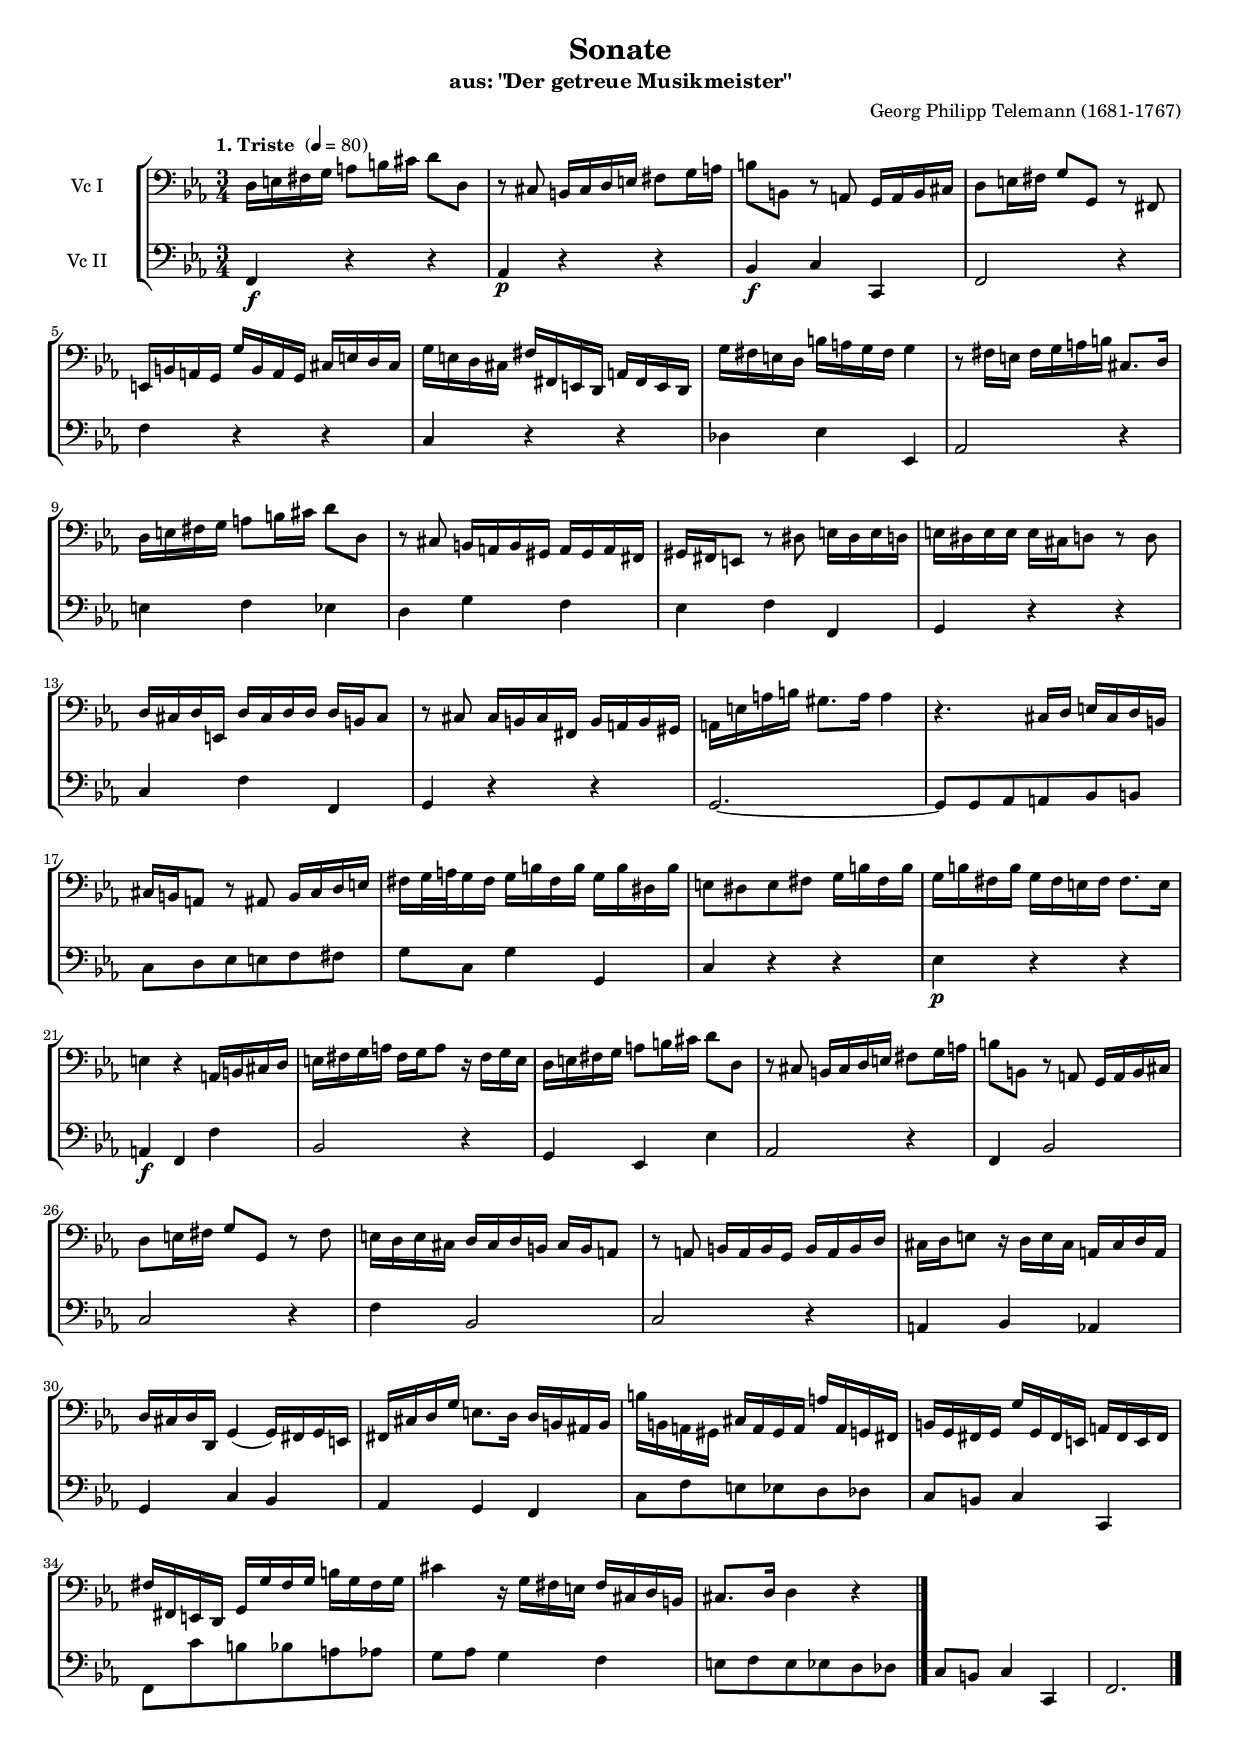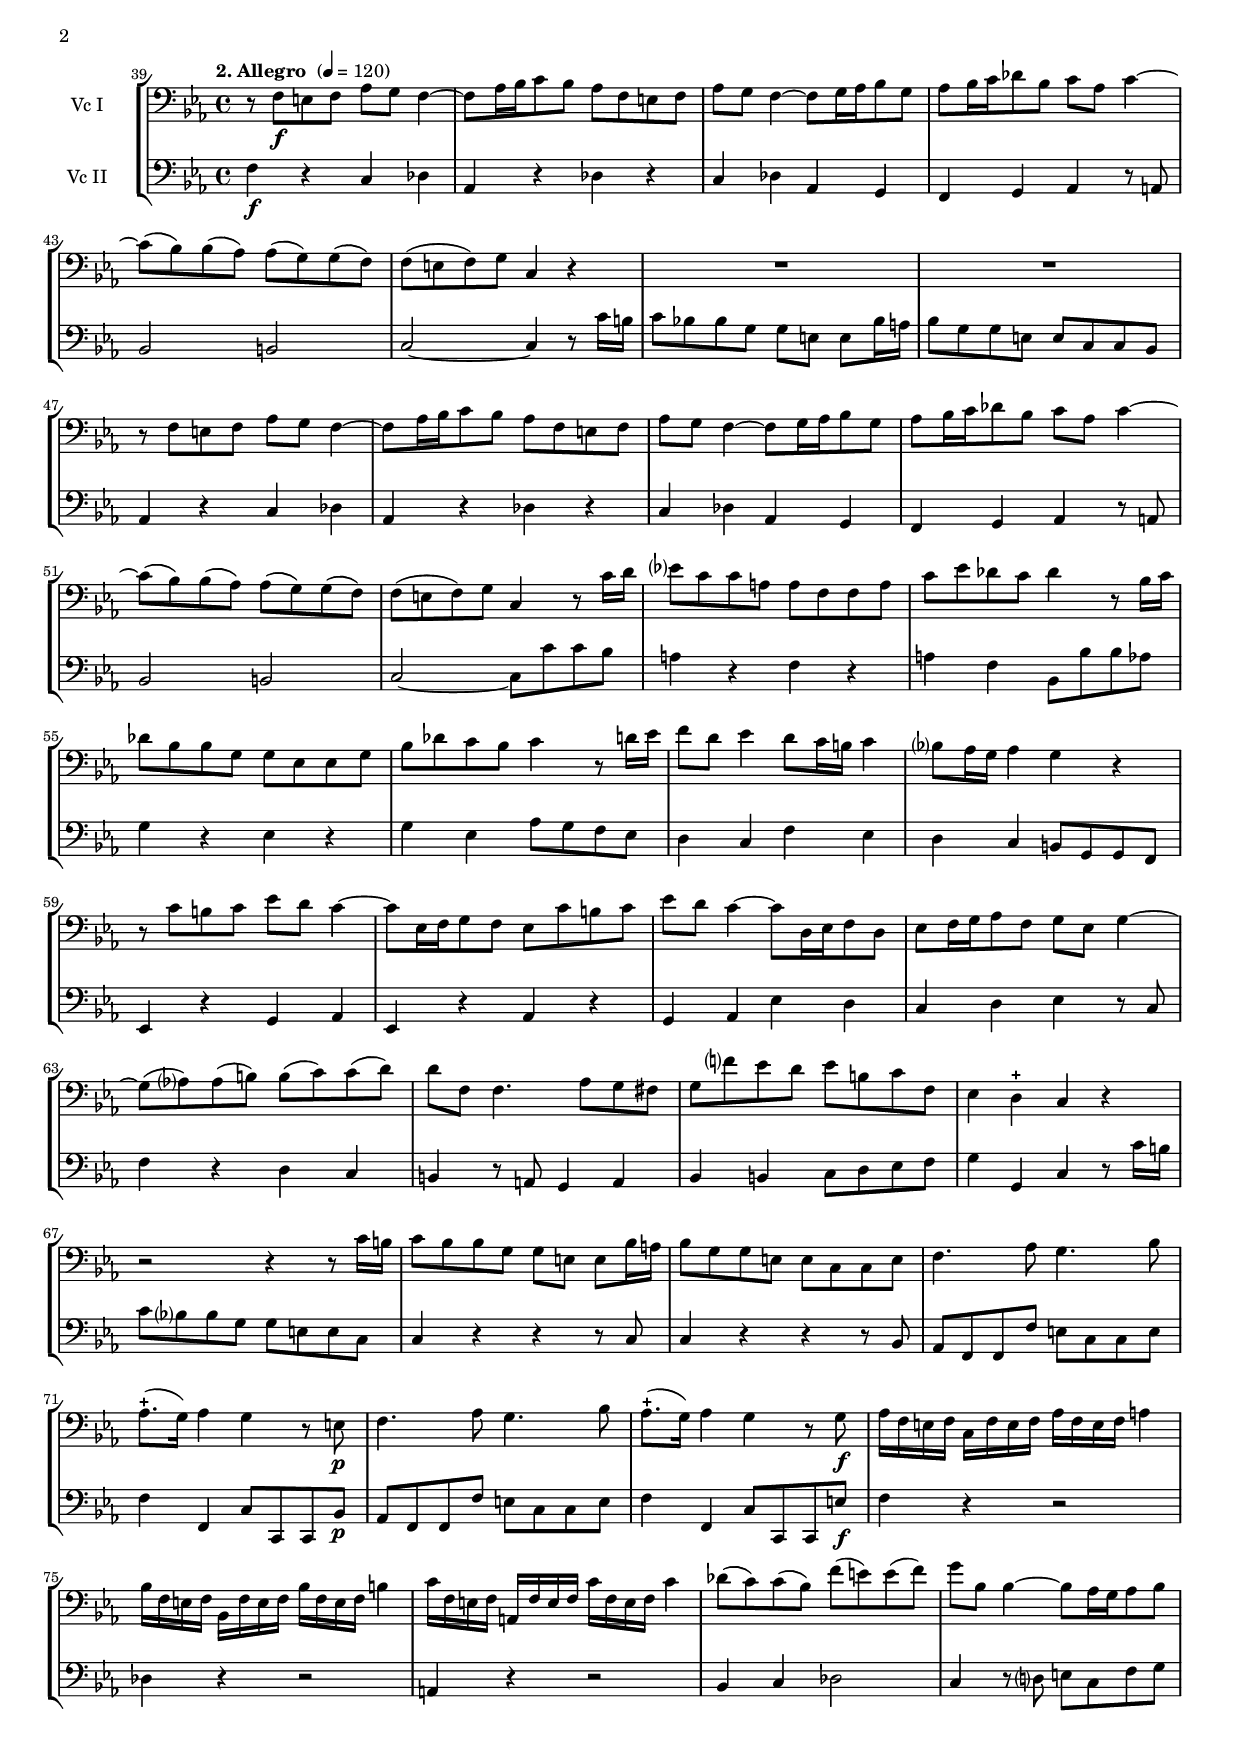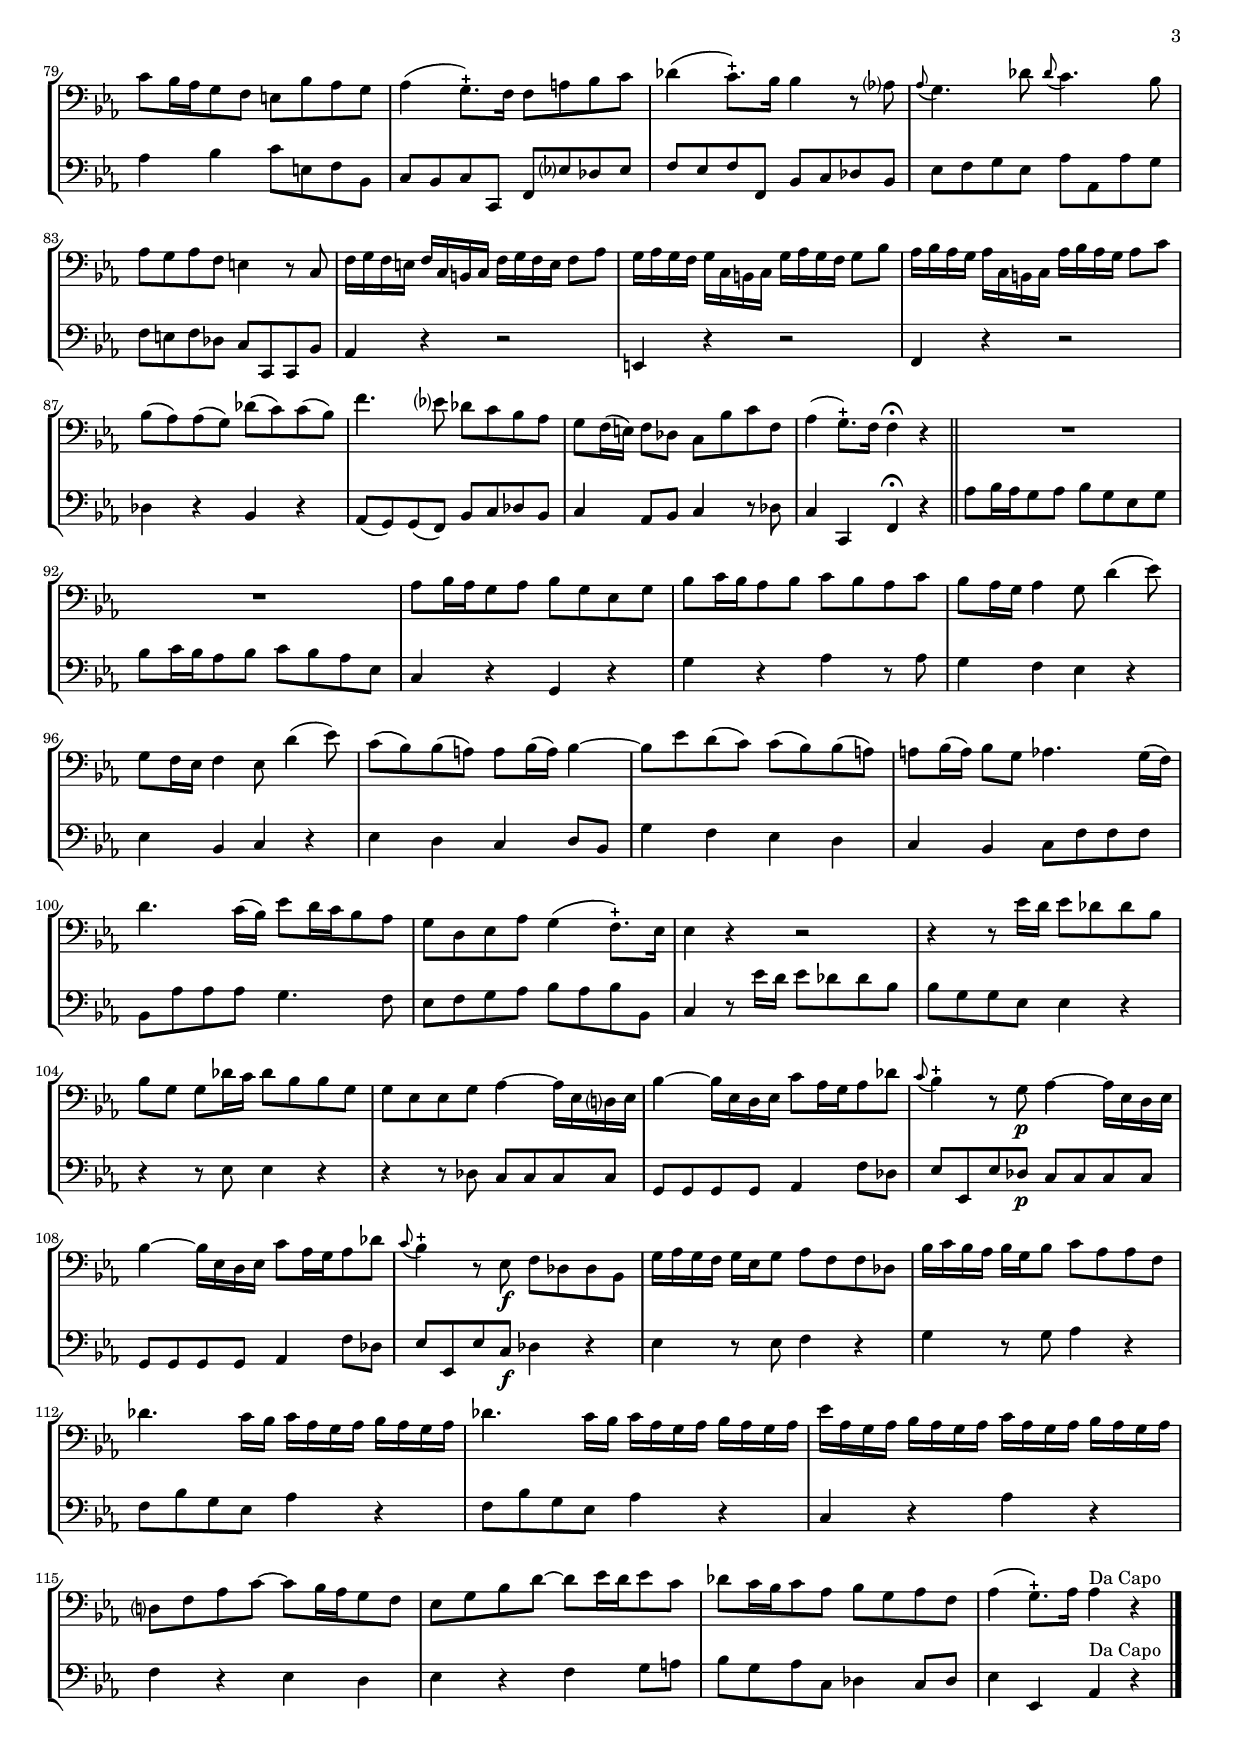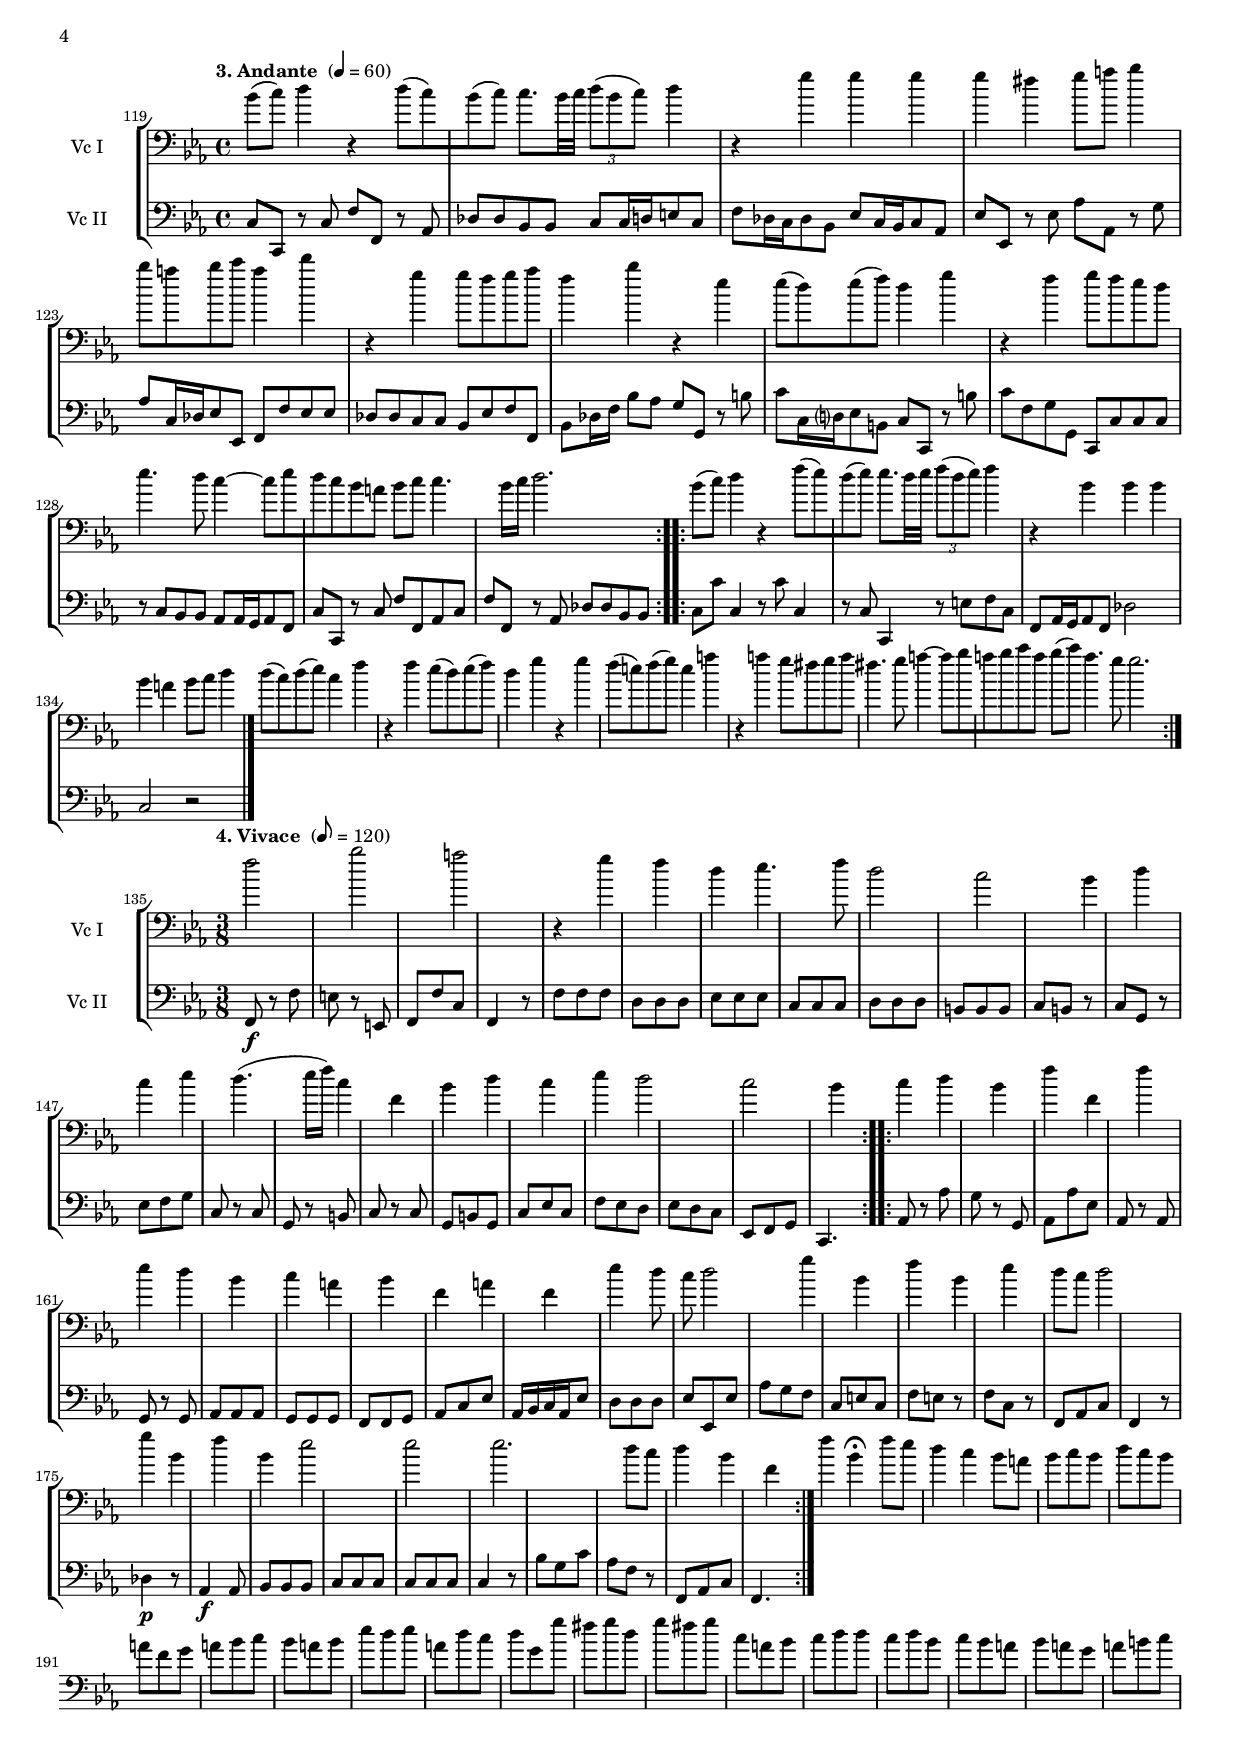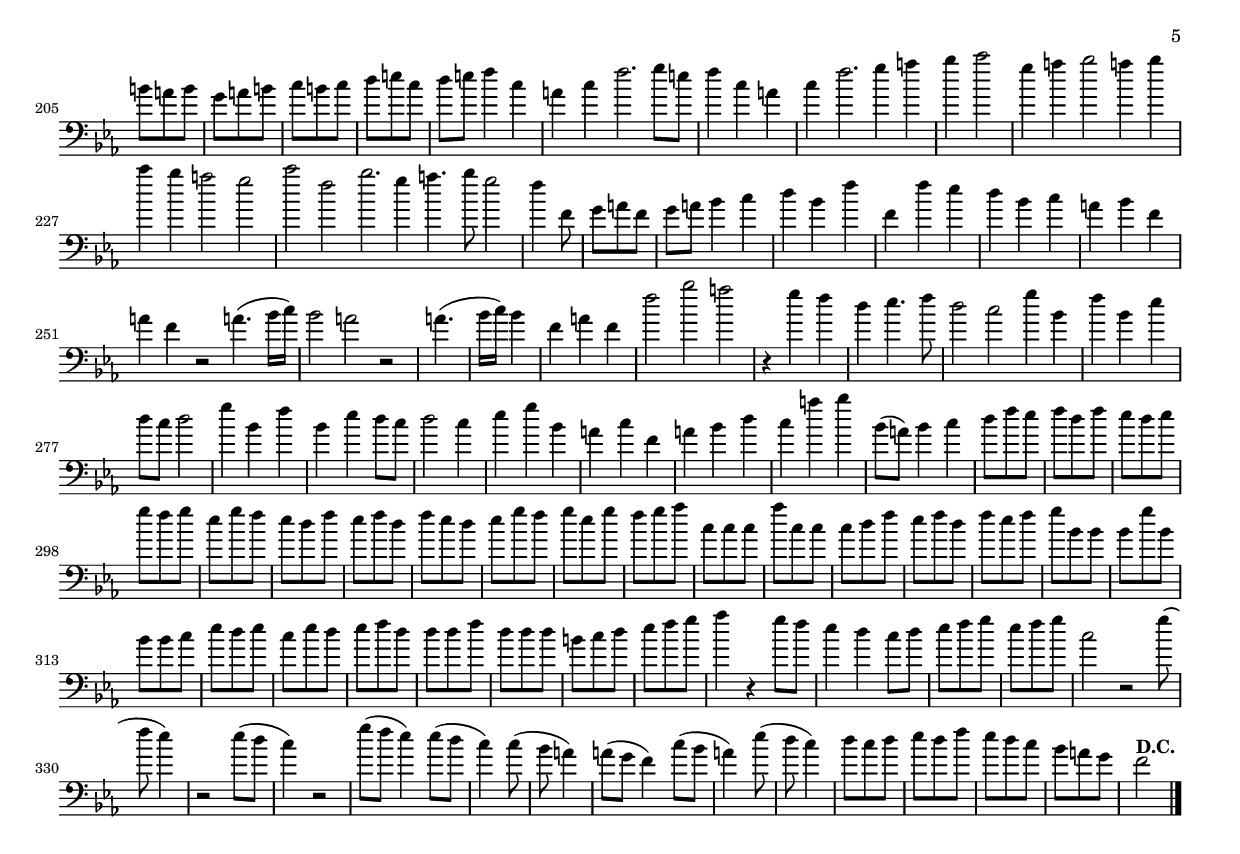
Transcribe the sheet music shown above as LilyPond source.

\version "2.12.2"
\include "deutsch.ly"

#(set-global-staff-size 16)

\header {
  title = "Sonate"
  subtitle = "aus: \"Der getreue Musikmeister\""
  composer = "Georg Philipp Telemann (1681-1767)"
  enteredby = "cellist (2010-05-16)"
}

voiceconstsa = {
 \clef "bass"
 \key c \minor
 %\numericTimeSignature
 \compressFullBarRests
 \time 3/4
 \tempo "1. Triste " 4=80
}

voiceconstsb = {
 \clef "bass"
 \key c \minor
 %\numericTimeSignature
 \compressFullBarRests
 \time 4/4
 \tempo "2. Allegro " 4=120
 \set Score.currentBarNumber = #39
}

voiceconstsc = {
 \clef "bass"
 \key c \minor
 %\numericTimeSignature
 \compressFullBarRests
 \time 4/4
 \tempo "3. Andante " 4=60
 \set Score.currentBarNumber = #119
}

voiceconstsd = {
 \clef "bass"
 \key c \minor
 %\numericTimeSignature
 \compressFullBarRests
 \time 3/8
 \tempo "4. Vivace " 8=120
 \set Score.currentBarNumber = #135
}

%midinstr = "church organ"
%midinstr = "drawbar organ"
midinstra = "cello"
midinstrb = "bassoon"
%midinstr = "harpsichord"

vaa = {
     \voiceconstsa

%3
    d16 e fis g a8 h16 cis' d'8 d r8 cis
    h,16 cis d e fis8 g16 a h8 h,8 r8 a, 
    g,16 a, h, cis d8 e16 fis g8 g, r8 fis,8
    e,16 h, a, g, g h, a, g, cis e d cis g e d cis
%5
    fis fis, e, d, a, fis, e, d, g fis e d h a g fis
    g4 r8 fis16 e fis g a h cis8. d16
    d16 e fis g a8 h16 cis' d'8 d r8 cis
    h,16 a, h, gis, a, gis, a, fis, gis, fis, e,8 r8 dis8
    e16 dis e d e dis e e e cis d8 r8 d8
%10
    d16 cis d e, d cis d d d h, cis8 r8 cis8
    cis16 h, cis fis, h, a, h, gis, a,16 e a h gis8. a16
    a4 r4. cis16 d e cis d h,
    cis16 h, a,8 r8 ais,8 h,16 cis d e fis[ g32 a g16 fis]
    g h fis h g h dis h e8 dis e fis
%15
    g16 h fis h g h fis h g fis e fis fis8. e16
    e4 r4 a,16 h, cis d e fis g a
    fis16 g a8 r16 fis g e 
    d16 e fis g a8 h16 cis'
    d'8 d r8 cis8 h,16 cis d e fis8 g16 a
    h8 h, r8 a, g,16 a, h, cis d8 e16 fis
%20
    g8 g, r8 fis8 e16 d e cis d cis d h,
    cis16 h, a,8 r8 a,8 h,16 a, h, g, h, a, h, d
    cis d e8 r16 d e cis a, cis d a, d cis d d,
    g,4( g,16) fis, g, e, fis, cis d g e8. d16
    d h, ais, h, h h, a, gis, cis a, gis, a, a a, g, fis,
%25
    h, g, fis, g, g g, fis, e, a, fis, e, fis, fis fis, e, d,
    g, g fis g h g fis g cis'4 r16 g16 fis e
    fis cis d h, cis8. d16 d4 r4
    \bar "|."
}

vba = \relative c, {
   \voiceconstsa

   f4\f r r
   as\p r r
   b\f c c,
   f2 r4

   f' r r
   c r r
   des es es,
   as2 r4

   e' f es
   d g f
   es f f,
   g r r

   c f f,
   g r r
   g2.~
   g8 g as a b h

   c d es e f fis
   g c, g'4 g,
   c r r
   es\p r r

   a,\f f f'
   b,2 r4
   g es es'
   as,2 r4
   f b2

   c r4
   f b,2
   c r4
   a b as

   g c b
   as g f
   c'8 f e es d des
   c h c4 c,

   f8 c'' h b a as
   g as g4 f
   e8 f e es d des
   c h c4 c,
   f2. \bar "|."
}

vab = \relative c {
   \voiceconstsb

   r8 f\f e f as g f4~
   f8[ as16 b c8 b] as f e f
   as g f4~ f8[ g16 as b8 g]
   as[ b16 c des8 b] c as c4~

   c8( b) b( as) as( g) g( f)
   f( e f) g c,4 r
   R1*2

   r8 f e f as g f4~
   f8[ as16 b c8 b] as f e f
   as g f4~ f8[ g16 as b8 g]
   as[ b16 c des8 b] c as c4~

   c8( b) b( as) as( g) g( f)
   f( e f) g c,4 r8 c'16 d
   es?8 c c a a f f a
   c es des c des4 r8 b16 c

   des8 b b g g es es g
   b des c b c4 r8 d16 es
   f8 d es4 d8 c16 h c4
   b?8 as16 g as4 g r

   r8 c h c es d c4~
   c8[ es,16 f g8 f] es c' h c
   es d c4~ c8[ d,16 es f8 d]
   es[ f16 g as8 f] g es g4~

   g8( as?) as( h) h( c) c( d)
   d f, f4. as8 g fis
   g f'? es d es h c f,
   es4 d-+ c r

   r2 r4 r8 c'16 h
   c8 b b g g[ e] e b'16 a
   b8 g g e e c c e
   f4. as8 g4. b8

   as8.(-+ g16) as4 g r8 e\p
   f4. as8 g4. b8
   as8.(-+ g16) as4 g r8 g\f
   as16 f e f c f e f as f e f a4

   b16 f e f b, f' e f b f e f h4
   c16 f, e f a, f' e f c' f, e f c'4
   des8( c) c( b) f'( e) e( f)
   g b, b4~ b8[ as16 g as8 b]

   c[ b16 as g8 f] e b' as g
   as4( g8.)-+ f16 f8 a b c
   des4( c8.)-+ b16 b4 r8 as?
   \appoggiatura as g4. des'8 \appoggiatura des c4. b8

   as g as f e4 r8 c
   f16 g f e f c h c f g f e f8 as
   g16 as g f g c, h c g' as g f g8 b
   as16 b as g as c, h c as' b as g as8 c
   b( as) as( g) des'( c) c( b)
   f'4. es?8 des c b as
   g f16( e) f8 des c b' c f,
   as4( g8.)-+ f16 f4\fermata r \bar "||"

   R1*2
   as8[ b16 as g8 as] b g es g
   b[ c16 b as8 b] c b as c

   b as16 g as4 g8 d'4( es8)
   g, f16 es f4 es8 d'4( es8)
   c( b) b( a) a b16( a) b4~
   b8 es d( c) c( b) b( a)

   a b16( a) b8 g as4. g16( f)
   d'4. c16( b) es8[ d16 c b8 as]
   g d es as g4( f8.)-+ es16
   es4 r r2

   r4 r8 es'16 d es8 des des b
   b g g des'16 c des8 b b g
   g es es g as4~ as16 es d? es
   b'4~ b16 es, d es c'8[ as16 g as8 des]

   \appoggiatura c b4-+ r8 g\p as4~ as16 es d es
   b'4~ b16 es, d es c'8[ as16 g as8 des]
   \appoggiatura c b4-+ r8 es,\f f des des b
   g'16 as g f g es g8 as f f des

   b'16 c b as b g b8 c as as f
   des'4. c16 b c as g as b as g as
   des4. c16 b c as g as b as g as
   es' as, g as b as g as c as g as b as g as

   d,?8 f as c~ c[ b16 as g8 f]
   es g b d~ d[ es16 d es8 c]
   des[ c16 b c8 as] b g as f
   as4( g8.)-+ as16 as4^"Da Capo" r \bar "|."
}

vbb = \relative c {
   \voiceconstsb

   f4\f r c des
   as r des r
   c des as g
   f g as r8 a

   b2 h
   c~ c4 r8 c'16 h
   c8 b! b g g e e b'16 a
   b8 g g e e c c b

   as4 r c des
   as r des r
   c des as g
   f g as r8 a

   b2 h
   c~ c8 c' c b
   a4 r f r
   a f b,8 b' b as

   g4 r es r
   g es as8 g f es
   d4 c f es
   d c h8 g g f
   es4 r g as
   es r as r
   g as es' d
   c d es r8 c

   f4 r d c
   h r8 a g4 a
   b h c8 d es f
   g4 g, c r8 c'16 h

   c8 b? b g g e e c
   c4 r r r8 c
   c4 r r r8 b
   as f f f' e c c e

   f4 f, c'8 c, c b'\p
   as f f f' e c c e
   f4 f, c'8 c, c e'\f
   f4 r r2

   des4 r r2
   a4 r r2
   b4 c des2
   c4 r8 d? e c f g

   as4 b c8 e, f b,
   c b c c, f es'? des es
   f es f f, b c des b
   es f g es as as, as' g

   f e f des c c, c b'
   as4 r r2
   e4 r r2
   f4 r r2

   des'4 r b r
   as8( g) g( f) b c des b
   c4 as8 b c4 r8 des
   c4 c, f\fermata r \bar "||"

   as'8[ b16 as g8 as] b g es g
   b[ c16 b as8 b] c b as es
   c4 r g r
   g' r as r8 as

   g4 f es r
   es b c r
   es d c d8 b
   g'4 f es d

   c b c8 f f f
   b, as' as as g4. f8
   es f g as b as b b,
   c4 r8 es'16 d es8 des des b

   b g g es es4 r
   r r8 es es4 r
   r r8 des c c c c
   g g g g as4 f'8 des

   es es, es' des\p c c c c
   g g g g as4 f'8 des
   es es, es' c\f des4 r
   es r8 es f4 r

   g r8 g as4 r
   f8 b g es as4 r
   f8 b g es as4 r
   c, r as' r

   f r es d
   es r f g8 a
   b g as c, des4 c8 des
   es4 es, as^"Da Capo" r \bar "|."
}

vac = \relative c'' {
    \voiceconstsc
		
		\repeat volta 2 {
			b8( c) d4 r d8([ c) b( c)] c8. b32 c
			\times 2/3 {d8( b c)} d4 r g g g
			g fis g8 a b4 b8 a b c
			a4 d r g, g8[ f g as]
			f4 b r es, es8([ d) es( f)]
			d4 g r f g8[ f es d]
			es4. d8 c4~ c8[ es d c b a] 
			b c c4. b16 c d2.
		}

		\repeat volta 2 {
			b8( c) d4 r f8([ es) d( es)] es8. d32 es
			\times 2/3 {f8( d es)} f4 r b, b b
			b a b8 c d4 d8([ c) d( es)]
			c4 f r f es8([ d) es( f)]
			d4 g r g f8([ e) f( g)]
			e4 a r a g8[ fis g a]
			fis4. g8 a4~ a8[ b a b c a]
			b8( c) a4. g8 g2.
		} 
}

vbc = \relative c {
   \voiceconstsc

   c8 c, r c' f f, r as
   des des b b c[ c16 d e8 c]
   f[ des16 c des8 b] es[ c16 b c8 as]

   es' es, r es' as as, r g'
   as[ c,16 des es8 es,] f f' es es
   des des c c b es f f,

   b des16 f b8 as g g, r h'
   c[ c,16 d? es8 h] c c, r h''
   c f, g g, c, c' c c

   r c b b as[ as16 g as8 f]
   c' c, r c' f f, as c
   f f, r as des des b b

   c c' c,4 r8 c' c,4
   r8 c c,4 r8 e' f c f,[ as16 g as8 f] des'2
   c r \bar "|."
}

vad = \relative c'' {
    \voiceconstsd
			
		f2 b
		a r4 g
		f d es4. f8
		d2 c
		b4 d c es
		
		d4.( es16 f) c4 f,
		b d c es
		d2 c
		b4 c d b
		f' f, f' es
		
		d b c a
		b f a f
		es' d8 c d2
		g4 b, f' b,
		es d8 c d2
		
		g4 b, f' b,
		es2 es
		es2. d8 c
		d4 b f f'
		b,\fermata f'8 es d4 c
		
		b8 a b c  b d c b 
		a f g a b c b a
		b es d es a, d c d
		g, g' fis g d g fis g
		c, a b c d d c d
		
		b c b a b a g a 
		h c h a h g a h
		c h c d e c d e
		f4 c a c
		f2. g8 e
		
		f4 c a c
		f2. g4 
		a b c2
		g4 a b2
		a4 b c b
		a2 g
		
		 c f,
		 b2. g4
		 a4. b8 g2
		 f4 f,8 g a f g a
		 b4 c d b
		 f' f, f' es 
		
		 d b c a 
		 b f a f
		 r2 a4.( b16 c)
		 b2 a
		 r2 a4.( b16 c)
		
		 b4 f a f
		 f'2 b
		 a r4 g4
		 f d es4. f8
		 d2 c
		
		 g'4 b, f' b,
		 es d8 c d2
		 g4 b, f' b,
		 es d8 c d2
		 c4 es g b,
		
		 a c f, a
		 b d c a'
		 b b,8( a) b4 c
		 d8 f es f d f es d 
		 es g f g es g f es
		
		 d8 f es f d f es d 
		 es g f g es g f g
		 as c, c c as' c, c c
		 d f es f d f es f
		 g b, b b g' b, b b
		
		 c es d es c es d es
		 f d d d f d d d
		 h c d es f g as4
		 r  g8 f es4 d
		 c8 d es f g es f g
		
		 c,2 r
		 g'8( f es4) r2
		 es8( d c4) r2
		 g'8( f es4) es8( d c4)
		 c8( b a4) a8( g f4)
		
		 c'8( b a4) es'8( d c4)
		 d8 c d es d f es d
		 c b a g
		 f2^\markup{\bold "D.C." } \bar "|."
}

vbd = \relative c, {
   \voiceconstsd

   \repeat volta 2 {
      f8\f r f'
      e r e,!
      f f' c
      f,4 r8
      f' f f

      d d d
      es es es
      c c c
      d d d
      h h h

      c h r
      c g r
      es' f g
      c, r c
      g r h
      c r c

      g h g
      c es c
      f es d
      es d c
      es, f g
      c,4.
   }

   \repeat volta 2 {
      as'8 r as'
      g r g,
      as as' es
      as, r as
      g r g

      as as as
      g g g
      f f g
      as c es

      as,16 b c as es'8
      d8 d d
      es es, es'
      as g f
      c e c

      f e r
      f c r
      f, as c
      f,4 r8
      des'4\p r8

      as4\f as8
      b b b
      c c c
      c c c

      c4 r8
      b' g c
      as f r
      f, as c
      f,4.
   }
}


\book {
    \score {

        \new StaffGroup <<
          \new Staff {
	    \set Staff.midiInstrument = \midinstra
            \set Staff.instrumentName = "Vc I "
            \vaa
          }
          \new Staff {
	    \set Staff.midiInstrument = \midinstrb
            \set Staff.instrumentName = "Vc II "
            \vba
          }
        >>

    \layout {}

    \midi {
      \context {
	\Score
	tempoWholesPerMinute = #(ly:make-moment 80 4)
      }
    }
  }

  \score {

        \new StaffGroup <<
          \new Staff {
	    \set Staff.midiInstrument = \midinstra
            \set Staff.instrumentName = "Vc I "
            \vab
          }
          \new Staff {
	    \set Staff.midiInstrument = \midinstrb
            \set Staff.instrumentName = "Vc II "
            \vbb
          }
        >>

    \layout {}

    \midi {
      \context {
	\Score
	tempoWholesPerMinute = #(ly:make-moment 120 4)
      }
    }
  }

  \score {

        \new StaffGroup <<
          \new Staff {
	    \set Staff.midiInstrument = \midinstra
            \set Staff.instrumentName = "Vc I "
            \vac
          }
          \new Staff {
	    \set Staff.midiInstrument = \midinstrb
            \set Staff.instrumentName = "Vc II "
            \vbc
          }
        >>

    \layout {}

    \midi {
      \context {
	\Score
	tempoWholesPerMinute = #(ly:make-moment 60 4)
      }
    }
  }

  \score {

        \new StaffGroup <<
          \new Staff {
	    \set Staff.midiInstrument = \midinstra
            \set Staff.instrumentName = "Vc I "
            \vad
          }
          \new Staff {
	    \set Staff.midiInstrument = \midinstrb
            \set Staff.instrumentName = "Vc II "
            \vbd
          }
        >>

    \layout {}

    \midi {
      \context {
	\Score
	tempoWholesPerMinute = #(ly:make-moment 120 8)
      }
    }
  }
}
